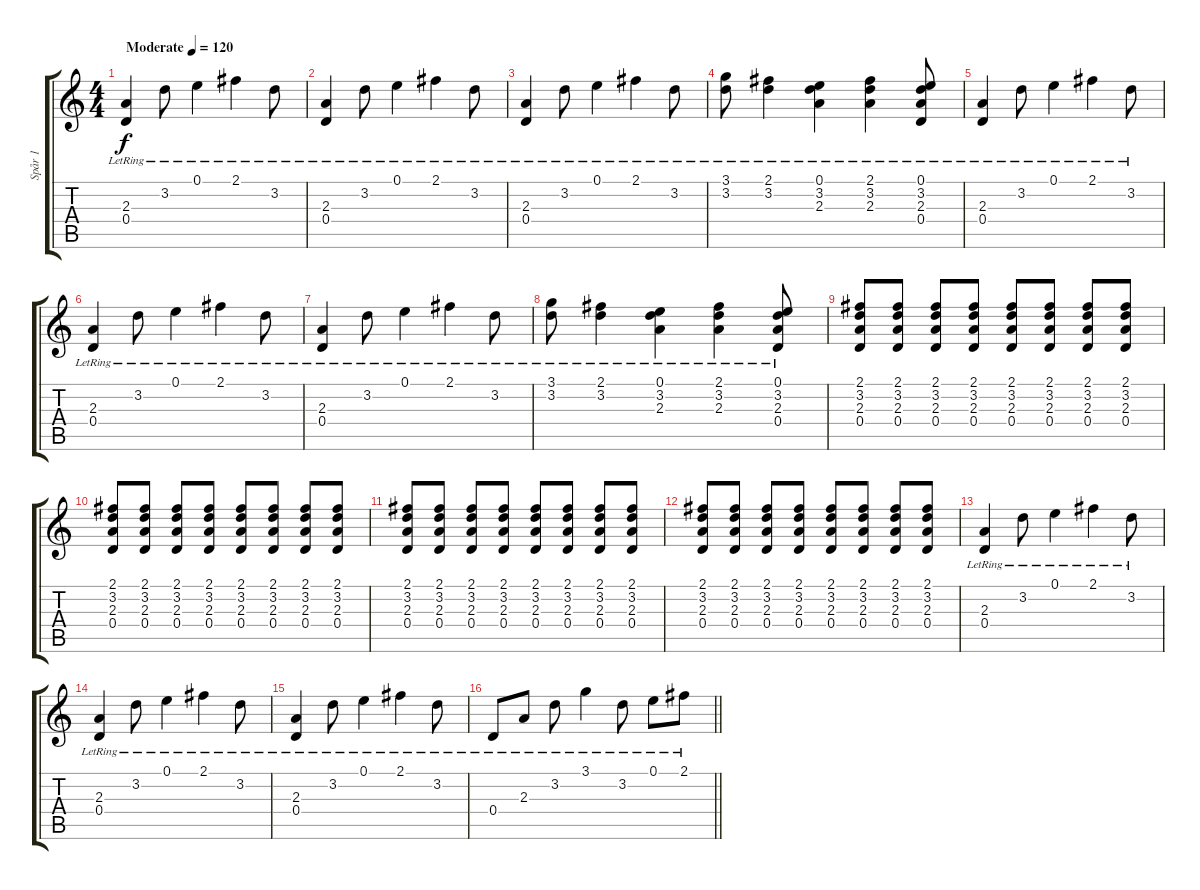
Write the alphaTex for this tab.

\track ("Spår 1" "Spår 1") {instrument acousticguitarsteel}
\staff {score tabs}
\tuning (E4 B3 G3 D3 A2 E2) {hide}
\ts (4 4)
\tempo (120 "Moderate")
\clef g2
\ks c
(2.3{lr} 0.4{lr}).4{dy f instrument acousticguitarsteel} 3.2{lr}.8 0.1{lr}.4 2.1{lr}.4 3.2{lr}.8 |
(2.3{lr} 0.4{lr}).4 3.2{lr}.8 0.1{lr}.4 2.1{lr}.4 3.2{lr}.8 |
(2.3{lr} 0.4{lr}).4 3.2{lr}.8 0.1{lr}.4 2.1{lr}.4 3.2{lr}.8 |
(3.1{lr} 3.2{lr}).8 (2.1{lr} 3.2{lr}).4 (0.1{lr} 3.2{lr} 2.3{lr}).4 (2.1{lr} 3.2{lr} 2.3{lr}).4 (0.1{lr} 3.2{lr} 2.3{lr} 0.4{lr}).8 |
(2.3{lr} 0.4{lr}).4 3.2{lr}.8 0.1{lr}.4 2.1{lr}.4 3.2{lr}.8 |
(2.3{lr} 0.4{lr}).4 3.2{lr}.8 0.1{lr}.4 2.1{lr}.4 3.2{lr}.8 |
(2.3{lr} 0.4{lr}).4 3.2{lr}.8 0.1{lr}.4 2.1{lr}.4 3.2{lr}.8 |
(3.1{lr} 3.2{lr}).8 (2.1{lr} 3.2{lr}).4 (0.1{lr} 3.2{lr} 2.3{lr}).4 (2.1{lr} 3.2{lr} 2.3{lr}).4 (0.1{lr} 3.2{lr} 2.3{lr} 0.4{lr}).8 |
(2.1 3.2 2.3 0.4).8 (2.1 3.2 2.3 0.4).8 (2.1 3.2 2.3 0.4).8 (2.1 3.2 2.3 0.4).8 (2.1 3.2 2.3 0.4).8 (2.1 3.2 2.3 0.4).8 (2.1 3.2 2.3 0.4).8 (2.1 3.2 2.3 0.4).8 |
(2.1 3.2 2.3 0.4).8 (2.1 3.2 2.3 0.4).8 (2.1 3.2 2.3 0.4).8 (2.1 3.2 2.3 0.4).8 (2.1 3.2 2.3 0.4).8 (2.1 3.2 2.3 0.4).8 (2.1 3.2 2.3 0.4).8 (2.1 3.2 2.3 0.4).8 |
(2.1 3.2 2.3 0.4).8 (2.1 3.2 2.3 0.4).8 (2.1 3.2 2.3 0.4).8 (2.1 3.2 2.3 0.4).8 (2.1 3.2 2.3 0.4).8 (2.1 3.2 2.3 0.4).8 (2.1 3.2 2.3 0.4).8 (2.1 3.2 2.3 0.4).8 |
(2.1 3.2 2.3 0.4).8 (2.1 3.2 2.3 0.4).8 (2.1 3.2 2.3 0.4).8 (2.1 3.2 2.3 0.4).8 (2.1 3.2 2.3 0.4).8 (2.1 3.2 2.3 0.4).8 (2.1 3.2 2.3 0.4).8 (2.1 3.2 2.3 0.4).8 |
(2.3{lr} 0.4{lr}).4 3.2{lr}.8 0.1{lr}.4 2.1{lr}.4 3.2{lr}.8 |
(2.3{lr} 0.4{lr}).4 3.2{lr}.8 0.1{lr}.4 2.1{lr}.4 3.2{lr}.8 |
(2.3{lr} 0.4{lr}).4 3.2{lr}.8 0.1{lr}.4 2.1{lr}.4 3.2{lr}.8 |
\barLineRight lightlight
0.4{lr}.8 2.3{lr}.8 3.2{lr}.8 3.1{lr}.4 3.2{lr}.8 0.1{lr}.8 2.1{lr}.8
